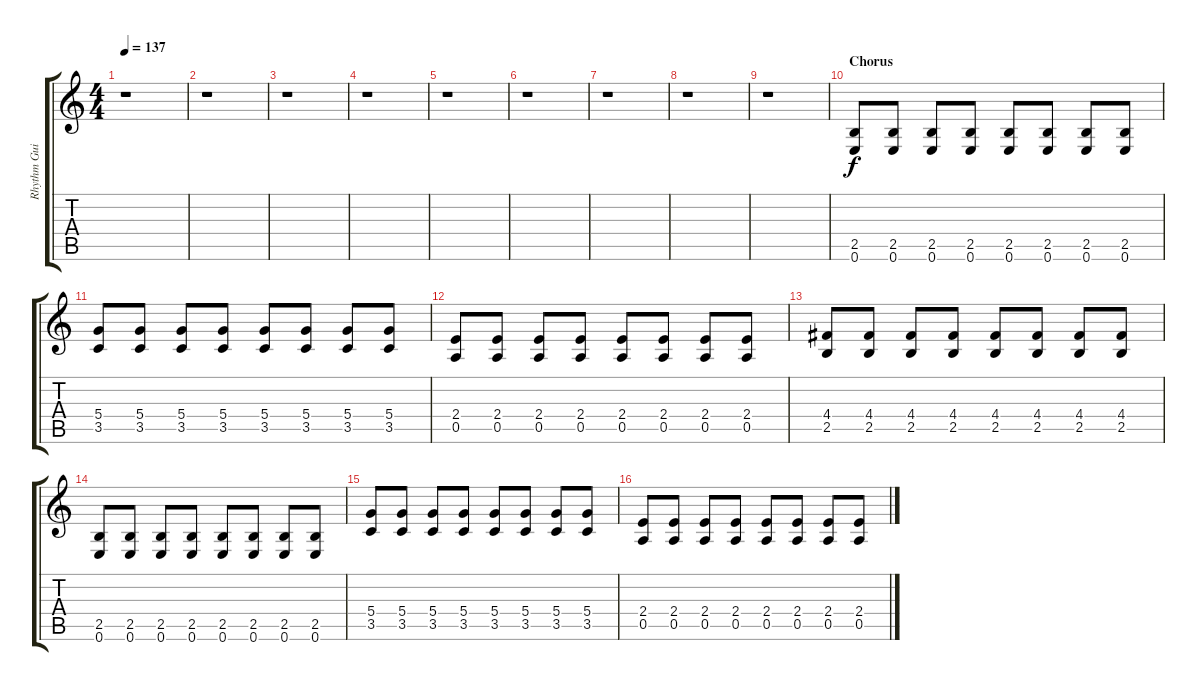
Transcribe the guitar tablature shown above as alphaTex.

\track ("Rhythm Guitar" "Rhythm Gui") {instrument overdrivenguitar}
\staff {score tabs}
\tuning (E4 B3 G3 D3 A2 E2) {hide}
\ts (4 4)
\tempo 137
\clef g2
\ks c
r.1{dy f} |
r.1 |
r.1 |
r.1 |
r.1 |
r.1 |
r.1 |
r.1 |
r.1 |
\section ("" "Chorus")
(2.5 0.6).8 (2.5 0.6).8 (2.5 0.6).8 (2.5 0.6).8 (2.5 0.6).8 (2.5 0.6).8 (2.5 0.6).8 (2.5 0.6).8 |
(5.4 3.5).8 (5.4 3.5).8 (5.4 3.5).8 (5.4 3.5).8 (5.4 3.5).8 (5.4 3.5).8 (5.4 3.5).8 (5.4 3.5).8 |
(2.4 0.5).8 (2.4 0.5).8 (2.4 0.5).8 (2.4 0.5).8 (2.4 0.5).8 (2.4 0.5).8 (2.4 0.5).8 (2.4 0.5).8 |
(4.4 2.5).8 (4.4 2.5).8 (4.4 2.5).8 (4.4 2.5).8 (4.4 2.5).8 (4.4 2.5).8 (4.4 2.5).8 (4.4 2.5).8 |
(2.5 0.6).8 (2.5 0.6).8 (2.5 0.6).8 (2.5 0.6).8 (2.5 0.6).8 (2.5 0.6).8 (2.5 0.6).8 (2.5 0.6).8 |
(5.4 3.5).8 (5.4 3.5).8 (5.4 3.5).8 (5.4 3.5).8 (5.4 3.5).8 (5.4 3.5).8 (5.4 3.5).8 (5.4 3.5).8 |
(2.4 0.5).8 (2.4 0.5).8 (2.4 0.5).8 (2.4 0.5).8 (2.4 0.5).8 (2.4 0.5).8 (2.4 0.5).8 (2.4 0.5).8
